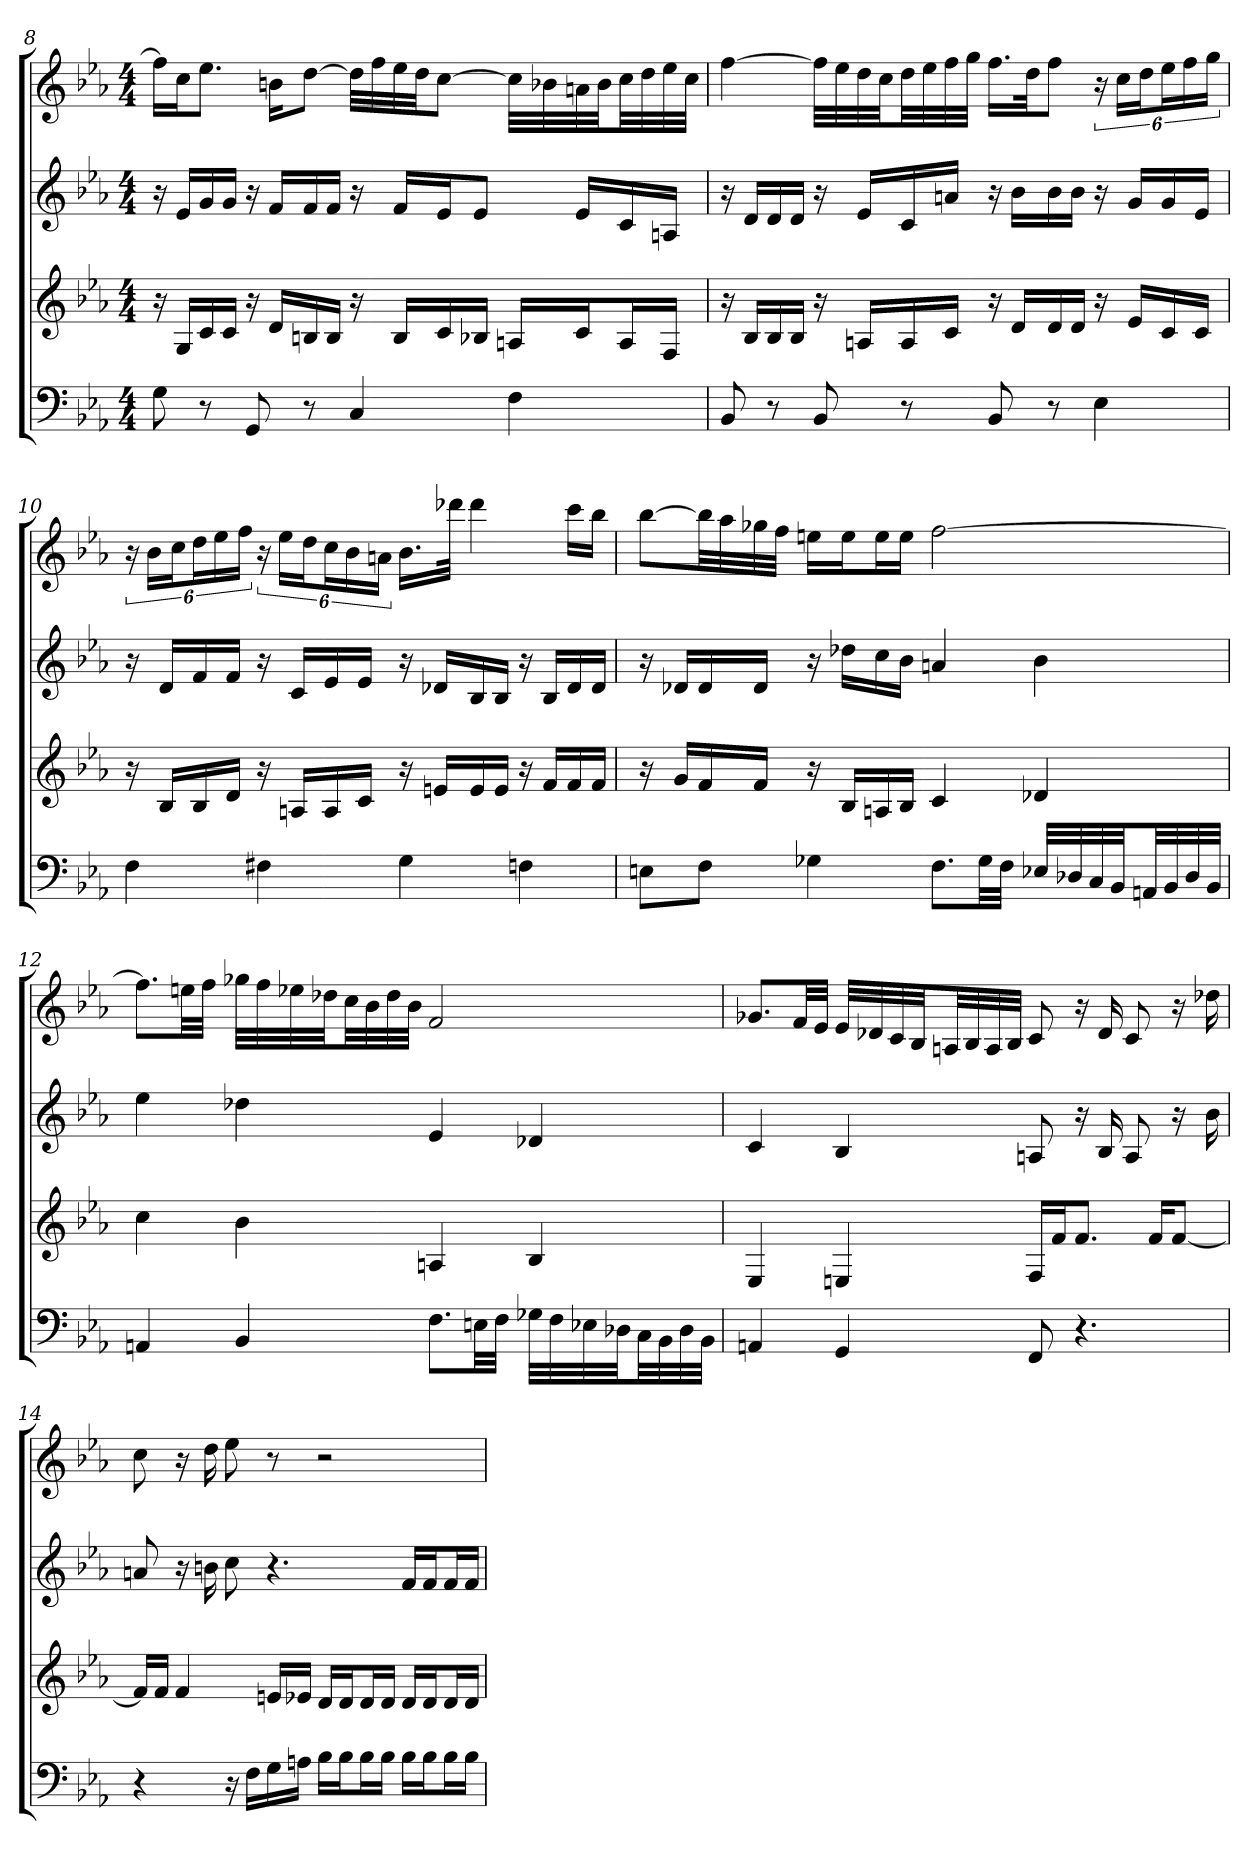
**kern	**kern	**kern	**kern
*part4	*part3	*part2	*part1
*staff4	*staff3	*staff2	*staff1
*k[b-e-a-]	*k[b-e-a-]	*k[b-e-a-]	*k[b-e-a-]
*E-:	*E-:	*E-:	*E-:
*M4/4	*M4/4	*M4/4	*M4/4
=8	=8	=8	=8
8G	16r	16r	16ffLL]
.	16GLL	16e-LL	16ccJ
8r	16c	16g	8.ee-J
.	16cJJ	16gJJ	.
8GG	16r	16r	.
.	16dLL	16fLL	16bnKL
8r	16Bn	16f	[8ddJ
.	16BJJ	16fJJ	.
4C	16r	16r	32ddLLL]
.	.	.	32ff
.	16BLL	16fKL	32ee-
.	.	.	32ddJJ
.	16c	16e-K	[8ccJ
.	16B-XJJ	8e-J	.
4F	16AnLL	.	32ccLLL]
.	.	.	32b-X
.	16cJ	16e-LL	32an
.	.	.	32b-JJ
.	16AL	16c	32ccLL
.	.	.	32dd
.	16FJJ	16AnJJ	32ee-
.	.	.	32ccJJJ
=9	=9	=9	=9
8BB-	16r	16r	[4ff
.	16B-LL	16dLL	.
8r	16B-	16d	.
.	16B-JJ	16dJJ	.
8BB-	16r	16r	32ffLLL]
.	.	.	32ee-
.	16AnLL	16e-LL	32dd
.	.	.	32ccJJ
8r	16A	16c	32ddLL
.	.	.	32ee-
.	16cJJ	16anJJ	32ff
.	.	.	32ggJJJ
8BB-	16r	16r	16.ffLL
.	16dLL	16b-LL	.
.	.	.	32ddJk
8r	16d	16b-	8ffJ
.	16dJJ	16b-JJ	.
4E-	16r	16r	24r
.	.	.	24ccLL
.	16e-LL	16gLL	.
.	.	.	24ddJ
.	16c	16g	24ee-L
.	.	.	24ff
.	16cJJ	16e-JJ	.
.	.	.	24ggJJ
=10	=10	=10	=10
4F	16r	16r	24r
.	.	.	24b-LL
.	16B-LL	16dLL	.
.	.	.	24ccJ
.	16B-	16f	24ddL
.	.	.	24ee-
.	16dJJ	16fJJ	.
.	.	.	24ffJJ
4F#X	16r	16r	24r
.	.	.	24ee-LL
.	16AnLL	16cLL	.
.	.	.	24ddJ
.	16A	16e-	24ccL
.	.	.	24b-
.	16cJJ	16e-JJ	.
.	.	.	24anJJ
4G	16r	16r	16.b-LL
.	16enLL	16d-XLL	.
.	.	.	32ddd-XJJk
.	16e	16B-	4ddd-
.	16eJJ	16B-JJ	.
4Fn	16r	16r	.
.	16fLL	16B-LL	.
.	16f	16d-	16cccLL
.	16fJJ	16d-JJ	16bb-JJ
=11	=11	=11	=11
8EnL	16r	16r	[8bb-L
.	16gLL	16d-XLL	.
8FJ	16f	16d-	32bb-LL]
.	.	.	32aa-
.	16fJJ	16d-JJ	32gg-X
.	.	.	32ffJJJ
4G-X	16r	16r	16eenLL
.	16B-LL	16dd-XLL	16eeJ
.	16An	16cc	16eeL
.	16B-JJ	16b-JJ	16eeJJ
8.FL	4c	4an	[2ff
32G-LL	.	.	.
32FJJJ	.	.	.
32E-XLLL	4d-X	4b-	.
32D-X	.	.	.
32C	.	.	.
32BB-JJ	.	.	.
32AAnLL	.	.	.
32BB-	.	.	.
32D-	.	.	.
32BB-JJJ	.	.	.
=12	=12	=12	=12
4AAn	4cc	4ee-	8.ffL]
.	.	.	32eenLL
.	.	.	32ffJJJ
4BB-	4b-	4dd-X	32gg-XLLL
.	.	.	32ff
.	.	.	32ee-X
.	.	.	32dd-XJJ
.	.	.	32ccLL
.	.	.	32b-
.	.	.	32dd-
.	.	.	32b-JJJ
8.FL	4An	4e-	2f
32EnLL	.	.	.
32FJJJ	.	.	.
32G-XLLL	4B-	4d-X	.
32F	.	.	.
32E-X	.	.	.
32D-XJJ	.	.	.
32CLL	.	.	.
32BB-	.	.	.
32D-	.	.	.
32BB-JJJ	.	.	.
=13	=13	=13	=13
4AAn	4E-	4c	8.g-XL
.	.	.	32fLL
.	.	.	32e-JJJ
4GG	4En	4B-	32e-LLL
.	.	.	32d-X
.	.	.	32c
.	.	.	32B-JJ
.	.	.	32AnLL
.	.	.	32B-
.	.	.	32A
.	.	.	32B-JJJ
8FF	16FLL	8An	8c
.	16fJ	.	.
4.r	8.fJ	16r	16r
.	.	16B-	16d-
.	.	8A	8c
.	16fKL	.	.
.	[8fJ	16r	16r
.	.	16b-	16dd-X
=14	=14	=14	=14
4r	16fLL]	8an	8cc
.	16fJJ	.	.
.	4f	16r	16r
.	.	16bn	16dd
16r	.	8cc	8ee-
16FLL	.	.	.
16G	16enLL	4.r	8r
16AnJJ	16e-XJJ	.	.
16B-LL	16dLL	.	2r
16B-J	16dJ	.	.
16B-L	16dL	.	.
16B-JJ	16dJJ	.	.
16B-LL	16dLL	16fLL	.
16B-J	16dJ	16fJ	.
16B-L	16dL	16fL	.
16B-JJ	16dJJ	16fJJ	.
=	=	=	=
*-	*-	*-	*-
